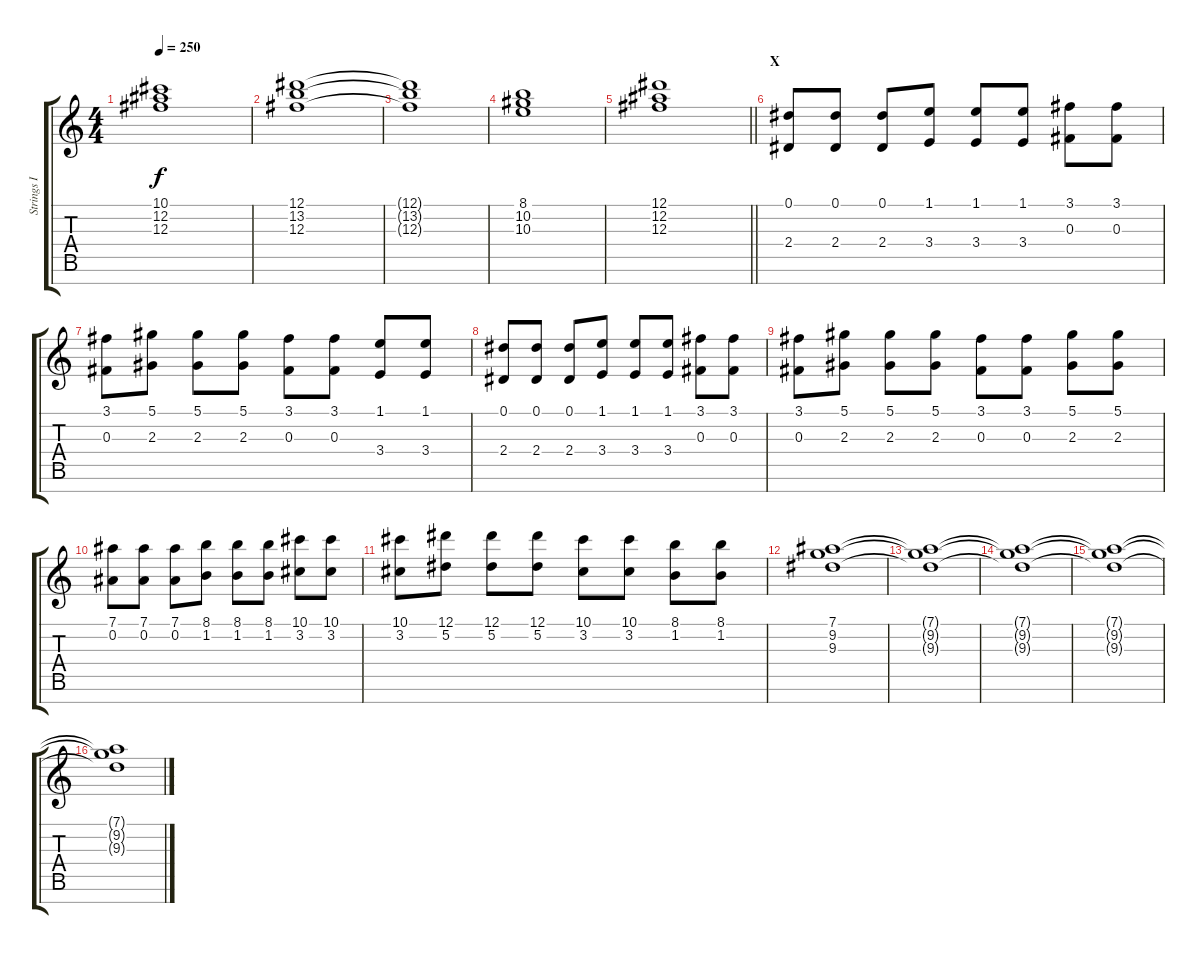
\track ("Strings I" "Strings I") {instrument stringensemble1}
\staff {score tabs}
\tuning (Eb5 Bb4 Gb4 Db4 Ab3 Eb3 Bb2) {hide}
\ts (4 4)
\tempo 250
\clef g2
\ks c
(10.1 12.2 12.3).1{dy f} |
(12.1 13.2 12.3).1 |
(12.1{t} 13.2{t} 12.3{t}).1 |
(8.1 10.2 10.3).1 |
\barLineRight lightlight
(12.1 12.2 12.3).1 |
\section ("" "X")
(0.1 2.4).8 (0.1 2.4).8 (0.1 2.4).8 (1.1 3.4).8 (1.1 3.4).8 (1.1 3.4).8 (3.1 0.3).8 (3.1 0.3).8 |
(3.1 0.3).8 (5.1 2.3).8 (5.1 2.3).8 (5.1 2.3).8 (3.1 0.3).8 (3.1 0.3).8 (1.1 3.4).8 (1.1 3.4).8 |
(0.1 2.4).8 (0.1 2.4).8 (0.1 2.4).8 (1.1 3.4).8 (1.1 3.4).8 (1.1 3.4).8 (3.1 0.3).8 (3.1 0.3).8 |
(3.1 0.3).8 (5.1 2.3).8 (5.1 2.3).8 (5.1 2.3).8 (3.1 0.3).8 (3.1 0.3).8 (5.1 2.3).8 (5.1 2.3).8 |
(7.1 0.2).8 (7.1 0.2).8 (7.1 0.2).8 (8.1 1.2).8 (8.1 1.2).8 (8.1 1.2).8 (10.1 3.2).8 (10.1 3.2).8 |
(10.1 3.2).8 (12.1 5.2).8 (12.1 5.2).8 (12.1 5.2).8 (10.1 3.2).8 (10.1 3.2).8 (8.1 1.2).8 (8.1 1.2).8 |
(7.1 9.2 9.3).1 |
(7.1{t} 9.2{t} 9.3{t}).1 |
(7.1{t} 9.2{t} 9.3{t}).1 |
(7.1{t} 9.2{t} 9.3{t}).1 |
(7.1{t} 9.2{t} 9.3{t}).1
